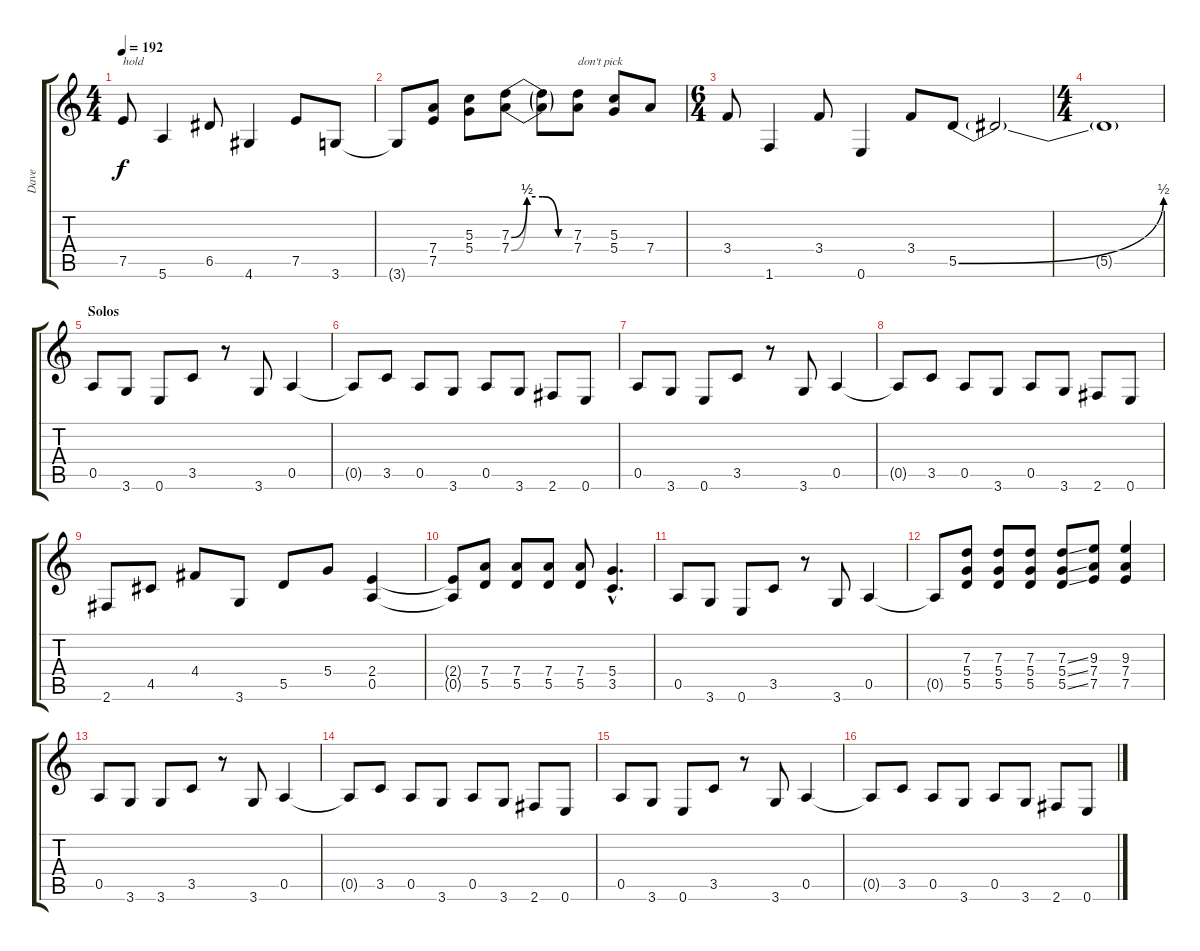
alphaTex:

\track ("Dave" "Dave") {instrument distortionguitar}
\staff {score tabs}
\tuning (E4 B3 G3 D3 A2 E2) {hide}
\ts (4 4)
\tempo 192
\clef g2
\ks c
7.5.8{txt "hold" dy f} 5.6.4 6.5.8 4.6.4 7.5.8 3.6.8 |
3.6{t}.8 (7.4 7.5).8 (5.3 5.4).8 (7.3{be (custom 0 0 15 2 30 2 45 0 60 0)} 7.4{be (custom 0 0 15 2 30 2 45 0 60 0)}).8 (7.3{t} 7.4{t}).8 (7.3 7.4).8{txt "don't pick"} (5.3 5.4).8 7.4.8 |
\ts (6 4)
3.4.8 1.6.4 3.4.8 0.6.4 3.4.8 5.5{be (bend 0 0 60 2)}.8 5.5{t}.2 |
\ts (4 4)
5.5{t}.1 |
\section ("" "Solos")
0.5.8 3.6.8 0.6.8 3.5.8 r.8 3.6.8 0.5.4 |
0.5{t}.8 3.5.8 0.5.8 3.6.8 0.5.8 3.6.8 2.6.8 0.6.8 |
0.5.8 3.6.8 0.6.8 3.5.8 r.8 3.6.8 0.5.4 |
0.5{t}.8 3.5.8 0.5.8 3.6.8 0.5.8 3.6.8 2.6.8 0.6.8 |
2.6.8 4.5.8 4.4.8 3.6.8 5.5.8 5.4.8 (2.4 0.5).4 |
(2.4{t} 0.5{t}).8 (7.4 5.5).8 (7.4 5.5).8 (7.4 5.5).8 (7.4 5.5).8 (5.4{hac} 3.5{hac}).4{d} |
0.5.8 3.6.8 0.6.8 3.5.8 r.8 3.6.8 0.5.4 |
0.5{t}.8 (7.3 5.4 5.5).8 (7.3 5.4 5.5).8 (7.3 5.4 5.5).8 (7.3{ss} 5.4{ss} 5.5{ss}).8 (9.3 7.4 7.5).8 (9.3 7.4 7.5).4 |
0.5.8 3.6.8 3.6.8 3.5.8 r.8 3.6.8 0.5.4 |
0.5{t}.8 3.5.8 0.5.8 3.6.8 0.5.8 3.6.8 2.6.8 0.6.8 |
0.5.8 3.6.8 0.6.8 3.5.8 r.8 3.6.8 0.5.4 |
0.5{t}.8 3.5.8 0.5.8 3.6.8 0.5.8 3.6.8 2.6.8 0.6.8
